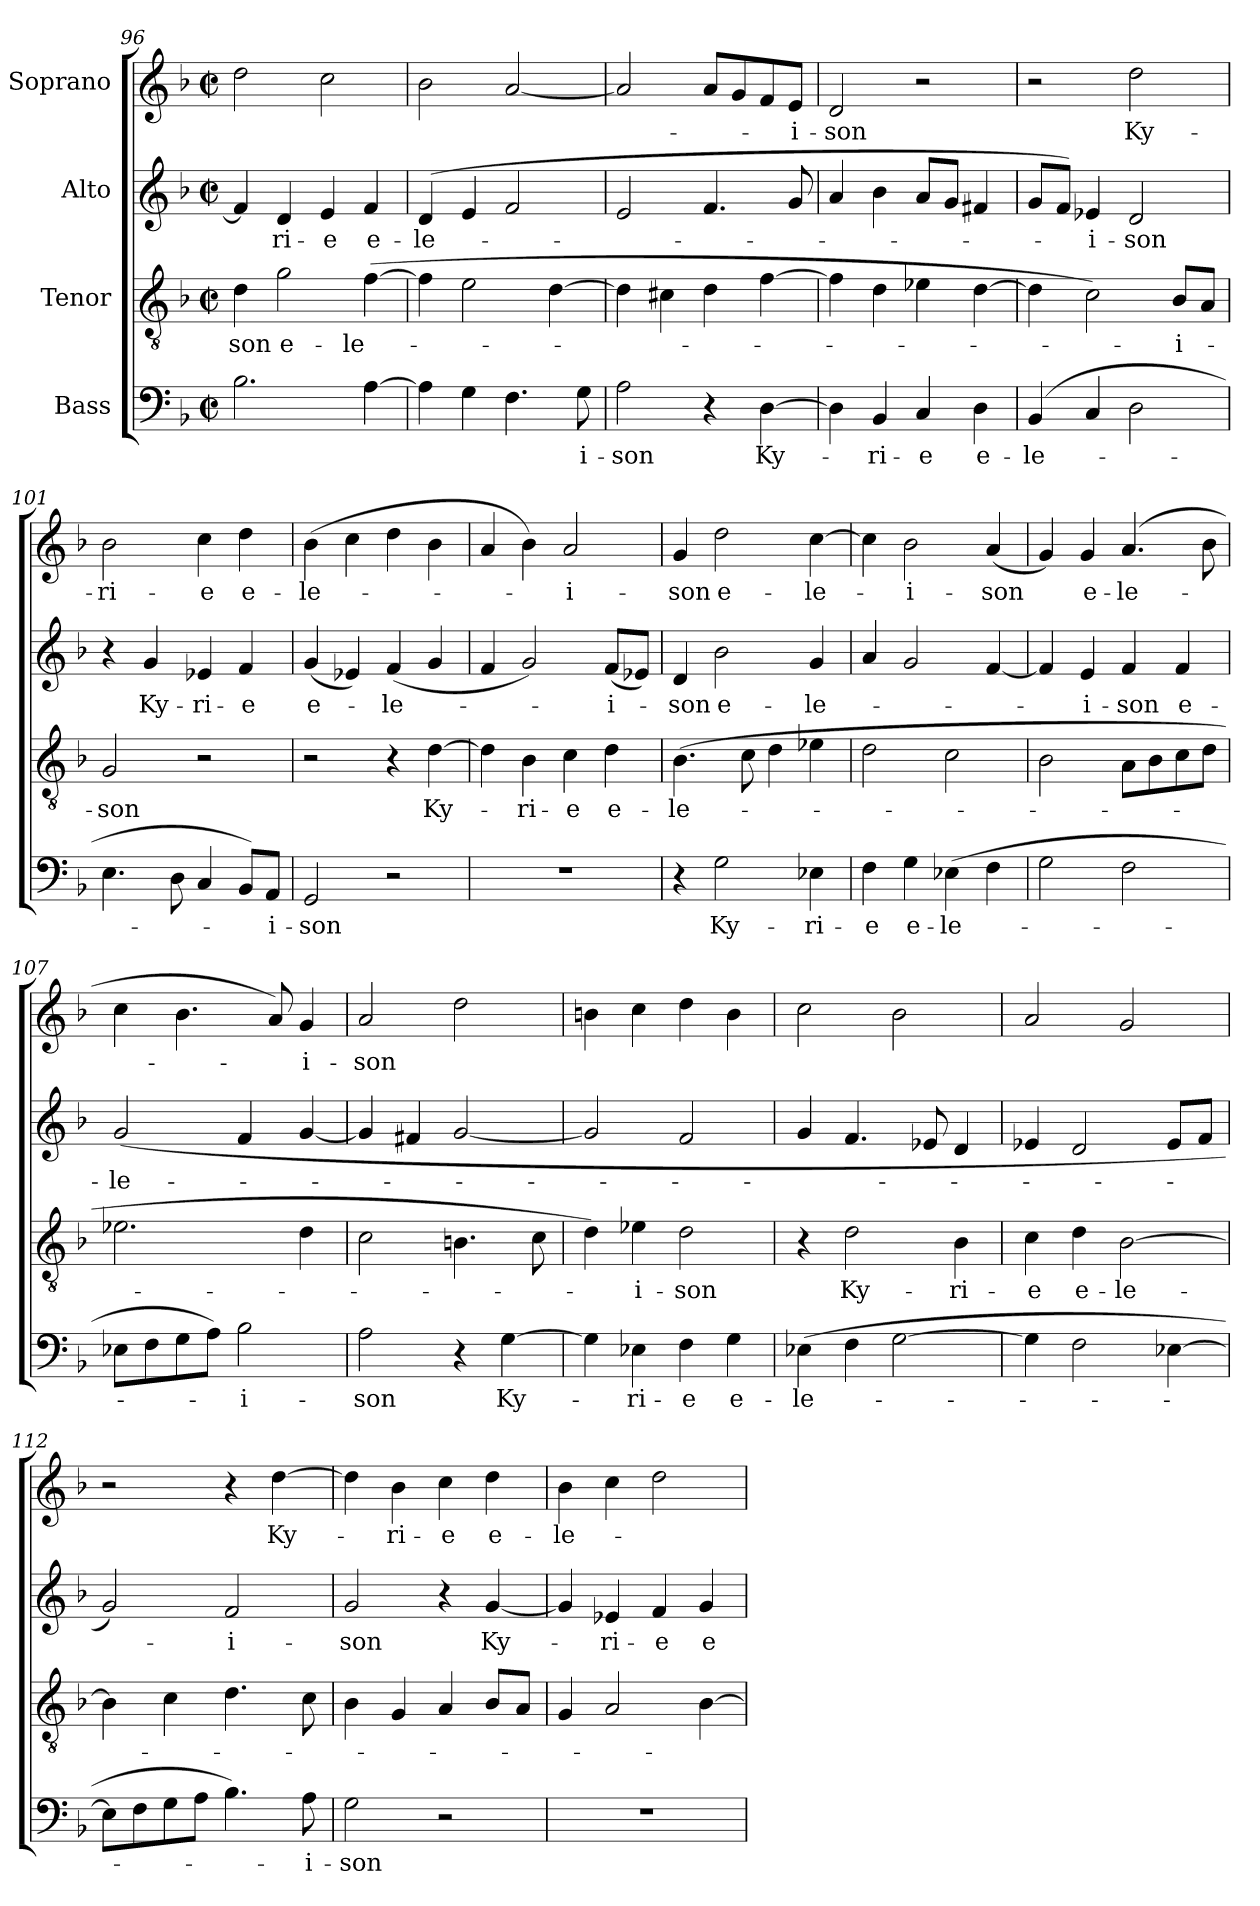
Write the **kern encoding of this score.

**kern	**text	**kern	**text	**kern	**text	**kern	**text
*part4	*part4	*part3	*part3	*part2	*part2	*part1	*part1
*staff4	*staff4	*staff3	*staff3	*staff2	*staff2	*staff1	*staff1
*I"Bass	*	*I"Tenor	*	*I"Alto	*	*I"Soprano	*
*clefF4	*	*clefGv2	*	*clefG2	*	*clefG2	*
*k[b-]	*	*k[b-]	*	*k[b-]	*	*k[b-]	*
*F:	*	*F:	*	*F:	*	*F:	*
*M2/2	*	*M2/2	*	*M2/2	*	*M2/2	*
*met(c|)	*	*met(c|)	*	*met(c|)	*	*met(c|)	*
=96	=96	=96	=96	=96	=96	=96	=96
!	!	!	!LO:LY:b	!	!	!	!
2.B-\	.	4d\	-son	4f/]	.	2dd\	.
!	!	!	!LO:LY:b	!	!LO:LY:b	!	!
.	.	2g\	e-	4d/	-ri-	.	.
!	!	!	!	!	!LO:LY:b	!	!
.	.	.	.	4e/	-e	2cc\	.
!	!	!	!LO:LY:b	!	!LO:LY:b	!	!
[4A\	.	(>[4f\	-le-	4f/	e-	.	.
=97	=97	=97	=97	=97	=97	=97	=97
!	!	!	!	!	!LO:LY:b	!	!
4A\]	.	4f\]	.	(>4d/	-le-	2b-\	.
4G\	.	2e\	.	4e/	.	.	.
4.F\	.	.	.	2f/	.	[2a/	.
.	.	[4d\	.	.	.	.	.
!	!LO:LY:b	!	!	!	!	!	!
8G\	-i-	.	.	.	.	.	.
!!LO:PB:g=z
=98	=98	=98	=98	=98	=98	=98	=98
!	!LO:LY:b	!	!LO:LY:b	!	!LO:LY:b	!	!LO:LY:b
2A\	-son	4d\]	­-	2e/	­-	2a/]	­-
.	.	4c#X\	.	.	.	.	.
4r	.	4d\	.	4.f/	.	8a/L	.
.	.	.	.	.	.	8g/	.
!	!LO:LY:b	!	!	!	!	!	!
[4D\	Ky-	[4f\	.	.	.	8f/	.
!	!	!	!	!	!	!	!LO:LY:b
.	.	.	.	8g/	.	8e/J	-i-
=99	=99	=99	=99	=99	=99	=99	=99
!	!	!	!	!	!	!	!LO:LY:b
4D\]	.	4f\]	.	4a/	.	2d/	-son
!	!LO:LY:b	!	!	!	!	!	!
4BB-/	-ri-	4d\	.	4b-\	.	.	.
!	!LO:LY:b	!	!	!	!	!	!
4C/	-e	4e-X\	.	8a/L	.	2r	.
.	.	.	.	8g/J	.	.	.
!	!LO:LY:b	!	!	!	!	!	!
4D\	e-	[4d\	.	4f#X/	.	.	.
=100	=100	=100	=100	=100	=100	=100	=100
!	!LO:LY:b	!	!	!	!	!	!
(>4BB-/	-le-	4d\]	.	8g/L	.	2r	.
.	.	.	.	8f/J)	.	.	.
!	!	!	!	!	!LO:LY:b	!	!
4C/	.	2c\)	.	4e-X/	-i-	.	.
!	!	!	!	!	!LO:LY:b	!	!LO:LY:b
2D\	.	.	.	2d/	-son	2dd\	Ky-
!	!	!	!LO:LY:b	!	!	!	!
.	.	8B-/L	-i-	.	.	.	.
.	.	8A/J	.	.	.	.	.
=101	=101	=101	=101	=101	=101	=101	=101
!	!	!	!LO:LY:b	!	!	!	!LO:LY:b
4.E\	.	2G/	-son	4r	.	2b-\	-ri-
!	!	!	!	!	!LO:LY:b	!	!
.	.	.	.	4g/	Ky-	.	.
8D\	.	.	.	.	.	.	.
!	!	!	!	!	!LO:LY:b	!	!LO:LY:b
4C/	.	2r	.	4e-X/	-ri-	4cc\	-e
!	!	!	!	!	!LO:LY:b	!	!LO:LY:b
8BB-/L)	.	.	.	4f/	-e	4dd\	e-
!	!LO:LY:b	!	!	!	!	!	!
8AA/J	-i-	.	.	.	.	.	.
=102	=102	=102	=102	=102	=102	=102	=102
!	!LO:LY:b	!	!	!	!LO:LY:b	!	!LO:LY:b
2GG/	-son	2r	.	(<4g/	e-	(>4b-\	-le-
.	.	.	.	4e-X/)	.	4cc\	.
!	!	!	!	!	!LO:LY:b	!	!
2r	.	4r	.	(<4f/	-le-	4dd\	.
!	!	!	!LO:LY:b	!	!	!	!
.	.	[4d\	Ky-	4g/	.	4b-\	.
=103	=103	=103	=103	=103	=103	=103	=103
1r	.	4d\]	.	4f/	.	4a/	.
!	!	!	!LO:LY:b	!	!	!	!
.	.	4B-\	-ri-	2g/)	.	4b-\)	.
!	!	!	!LO:LY:b	!	!	!	!LO:LY:b
.	.	4c\	-e	.	.	2a/	-i-
!	!	!	!LO:LY:b	!	!LO:LY:b	!	!
.	.	4d\	e-	(<8f/L	-i-	.	.
.	.	.	.	8e-X/J)	.	.	.
!!LO:LB:g=z
=104	=104	=104	=104	=104	=104	=104	=104
!	!	!	!LO:LY:b	!	!LO:LY:b	!	!LO:LY:b
4r	.	(>4.B-\	-le-	4d/	-son	4g/	-son
!	!LO:LY:b	!	!	!	!LO:LY:b	!	!LO:LY:b
2G\	Ky-	.	.	2b-\	e-	2dd\	e-
.	.	8c\	.	.	.	.	.
.	.	4d\	.	.	.	.	.
!	!LO:LY:b	!	!	!	!LO:LY:b	!	!LO:LY:b
4E-X\	-ri-	4e-X\	.	4g/	-le-	[4cc\	-le-
=105	=105	=105	=105	=105	=105	=105	=105
!	!LO:LY:b	!	!	!	!	!	!
4F\	-e	2d\	.	4a/	.	4cc\]	.
!	!LO:LY:b	!	!	!	!	!	!LO:LY:b
4G\	e-	.	.	2g/	.	2b-\	-i-
!	!LO:LY:b	!	!	!	!	!	!
(>4E-X\	-le-	2c\	.	.	.	.	.
!	!	!	!	!	!	!	!LO:LY:b
4F\	.	.	.	[4f/	.	(<4a/	-son
=106	=106	=106	=106	=106	=106	=106	=106
2G\	.	2B-\	.	4f/]	.	4g/)	.
!	!	!	!	!	!LO:LY:b	!	!LO:LY:b
.	.	.	.	4e/	-i-	4g/	e-
!	!	!	!	!	!LO:LY:b	!	!LO:LY:b
2F\	.	8A\L	.	4f/	-son	(>4.a/	-le-
.	.	8B-\	.	.	.	.	.
!	!	!	!	!	!LO:LY:b	!	!
.	.	8c\	.	4f/	e-	.	.
.	.	8d\J	.	.	.	8b-\	.
=107	=107	=107	=107	=107	=107	=107	=107
!	!	!	!	!	!LO:LY:b	!	!
8E-X\L	.	2.e-X\	.	(>2g/	-le-	4cc\	.
8F\	.	.	.	.	.	.	.
8G\	.	.	.	.	.	4.b-\	.
8A\J)	.	.	.	.	.	.	.
!	!LO:LY:b	!	!	!	!	!	!
2B-\	-i-	.	.	4f/	.	.	.
.	.	.	.	.	.	8a/)	.
!	!	!	!	!	!	!	!LO:LY:b
.	.	4d\	.	[4g/	.	4g/	-i-
=108	=108	=108	=108	=108	=108	=108	=108
!	!LO:LY:b	!	!	!	!	!	!LO:LY:b
2A\	-son	2c\	.	4g/]	.	2a/	-son
.	.	.	.	4f#X/	.	.	.
4r	.	4.Bn\	.	[2g/	.	2dd\	.
!	!LO:LY:b	!	!	!	!	!	!
[4G\	Ky-	.	.	.	.	.	.
.	.	8c\	.	.	.	.	.
=109	=109	=109	=109	=109	=109	=109	=109
4G\]	.	4d\)	.	2g/]	.	4bn\	.
!	!LO:LY:b	!	!LO:LY:b	!	!	!	!
4E-X\	-ri-	4e-X\	-i-	.	.	4cc\	.
!	!LO:LY:b	!	!LO:LY:b	!	!	!	!
4F\	-e	2d\	-son	2f/	.	4dd\	.
!	!LO:LY:b	!	!	!	!	!	!
4G\	e-	.	.	.	.	4b\	.
!!LO:PB:g=z
=110	=110	=110	=110	=110	=110	=110	=110
!	!LO:LY:b	!	!	!	!LO:LY:b	!	!
(>4E-X\	-le-	4r	.	4g/	­-	2cc\	.
!	!	!	!LO:LY:b	!	!	!	!
4F\	.	2d\	Ky-	4.f/	.	.	.
[2G\	.	.	.	.	.	2b-\	.
.	.	.	.	8e-X/	.	.	.
!	!	!	!LO:LY:b	!	!	!	!
.	.	4B-\	-ri-	4d/	.	.	.
=111	=111	=111	=111	=111	=111	=111	=111
!	!	!	!LO:LY:b	!	!	!	!
4G\]	.	4c\	-e	4e-X/	.	2a/	.
!	!	!	!LO:LY:b	!	!	!	!
2F\	.	4d\	e-	2d/	.	.	.
!	!	!	!LO:LY:b	!	!	!	!
.	.	[2B-\	-le-	.	.	2g/	.
[4E-X\	.	.	.	8e-/L	.	.	.
.	.	.	.	8f/J	.	.	.
=112	=112	=112	=112	=112	=112	=112	=112
8E-\L]	.	4B-\]	.	2g/)	.	2r	.
8F\	.	.	.	.	.	.	.
8G\	.	4c\	.	.	.	.	.
8A\J	.	.	.	.	.	.	.
!	!	!	!	!	!LO:LY:b	!	!
4.B-\)	.	4.d\	.	2f/	-i-	4r	.
!	!	!	!	!	!	!	!LO:LY:b
.	.	.	.	.	.	[4dd\	Ky-
!	!LO:LY:b	!	!	!	!	!	!
8A\	-i-	8c\	.	.	.	.	.
=113	=113	=113	=113	=113	=113	=113	=113
!	!LO:LY:b	!	!	!	!LO:LY:b	!	!
2G\	-son	4B-\	.	2g/	-son	4dd\]	.
!	!	!	!	!	!	!	!LO:LY:b
.	.	4G/	.	.	.	4b-\	-ri-
!	!	!	!	!	!	!	!LO:LY:b
2r	.	4A/	.	4r	.	4cc\	-e
!	!	!	!	!	!LO:LY:b	!	!LO:LY:b
.	.	8B-/L	.	[4g/	Ky-	4dd\	e-
.	.	8A/J	.	.	.	.	.
=114	=114	=114	=114	=114	=114	=114	=114
!	!	!	!	!	!	!	!LO:LY:b
1r	.	4G/	.	4g/]	.	4b-\	-le-
!	!	!	!	!	!LO:LY:b	!	!
.	.	2A/	.	4e-X/	-ri-	4cc\	.
!	!	!	!	!	!LO:LY:b	!	!
.	.	.	.	4f/	-e	2dd\	.
!	!	!	!	!	!LO:LY:b	!	!
.	.	[4B-\	.	4g/	e-	.	.
=	=	=	=	=	=	=	=
*-	*-	*-	*-	*-	*-	*-	*-
